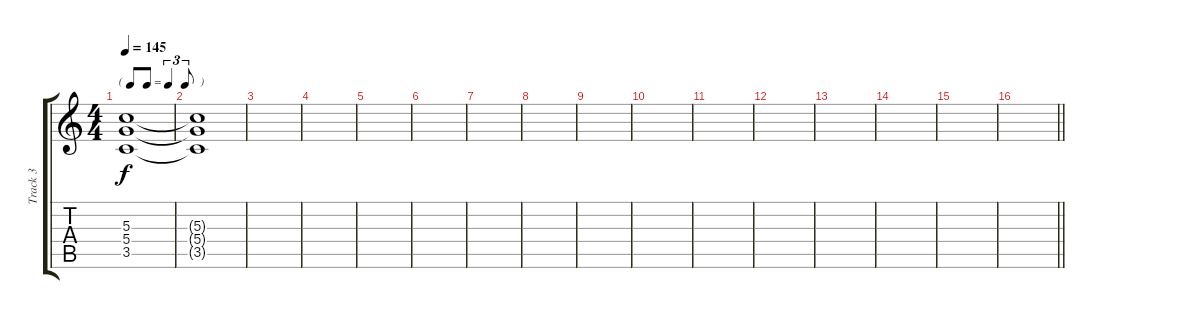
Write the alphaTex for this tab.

\track ("Track 3" "Track 3") {instrument overdrivenguitar}
\staff {score tabs}
\tuning (E4 B3 G3 D3 A2 E2) {hide}
\ts (4 4)
\tf triplet8th
\tempo 145
\clef g2
\ks c
(5.3 5.4 3.5).1{dy f} |
(5.3{t} 5.4{t} 3.5{t}).1 |
|
|
|
|
|
|
|
|
|
|
|
|
|
\barLineRight lightlight
